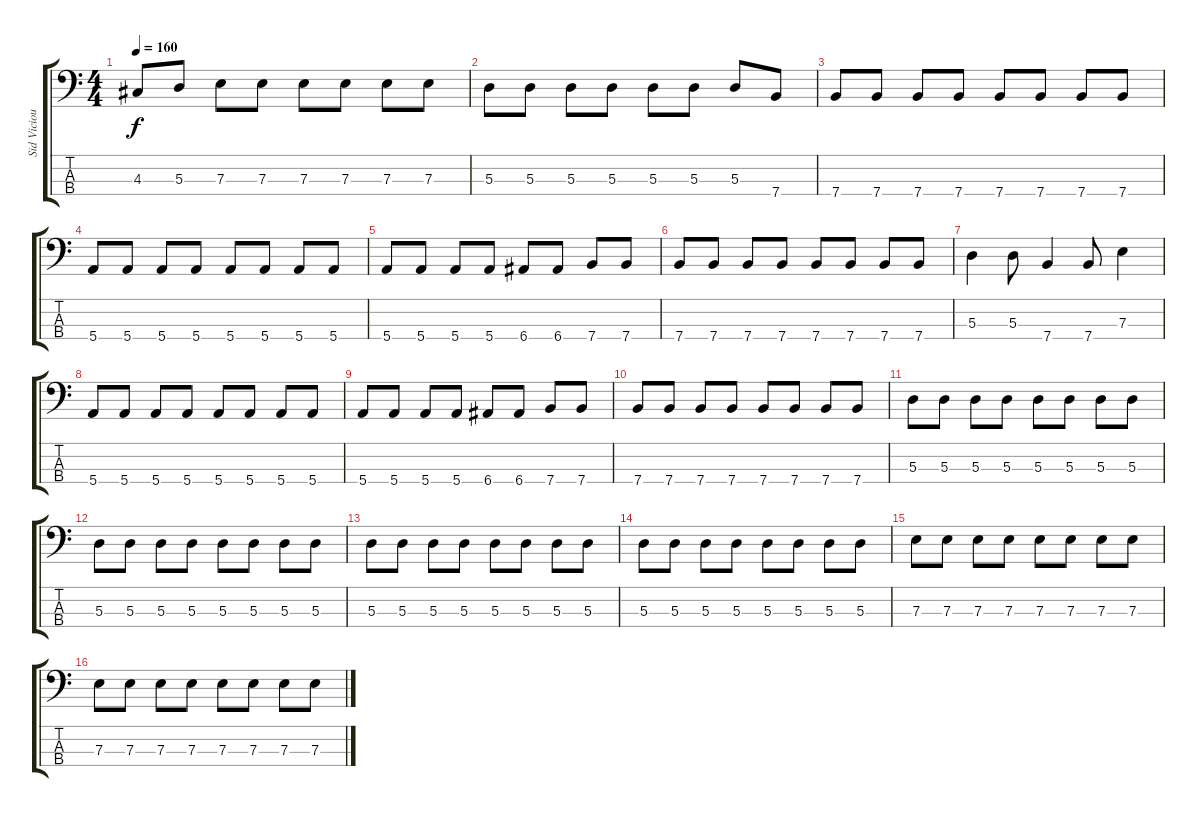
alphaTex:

\track ("Sid Vicious" "Sid Viciou") {instrument electricbassfinger}
\staff {score tabs}
\tuning (G2 D2 A1 E1) {hide}
\ts (4 4)
\tempo 160
\clef f4
\ks c
4.3.8{dy f} 5.3.8 7.3.8 7.3.8 7.3.8 7.3.8 7.3.8 7.3.8 |
5.3.8 5.3.8 5.3.8 5.3.8 5.3.8 5.3.8 5.3.8 7.4.8 |
7.4.8 7.4.8 7.4.8 7.4.8 7.4.8 7.4.8 7.4.8 7.4.8 |
5.4.8 5.4.8 5.4.8 5.4.8 5.4.8 5.4.8 5.4.8 5.4.8 |
5.4.8 5.4.8 5.4.8 5.4.8 6.4.8 6.4.8 7.4.8 7.4.8 |
7.4.8 7.4.8 7.4.8 7.4.8 7.4.8 7.4.8 7.4.8 7.4.8 |
5.3.4 5.3.8 7.4.4 7.4.8 7.3.4 |
5.4.8 5.4.8 5.4.8 5.4.8 5.4.8 5.4.8 5.4.8 5.4.8 |
5.4.8 5.4.8 5.4.8 5.4.8 6.4.8 6.4.8 7.4.8 7.4.8 |
7.4.8 7.4.8 7.4.8 7.4.8 7.4.8 7.4.8 7.4.8 7.4.8 |
5.3.8 5.3.8 5.3.8 5.3.8 5.3.8 5.3.8 5.3.8 5.3.8 |
5.3.8 5.3.8 5.3.8 5.3.8 5.3.8 5.3.8 5.3.8 5.3.8 |
5.3.8 5.3.8 5.3.8 5.3.8 5.3.8 5.3.8 5.3.8 5.3.8 |
5.3.8 5.3.8 5.3.8 5.3.8 5.3.8 5.3.8 5.3.8 5.3.8 |
7.3.8 7.3.8 7.3.8 7.3.8 7.3.8 7.3.8 7.3.8 7.3.8 |
7.3.8 7.3.8 7.3.8 7.3.8 7.3.8 7.3.8 7.3.8 7.3.8
